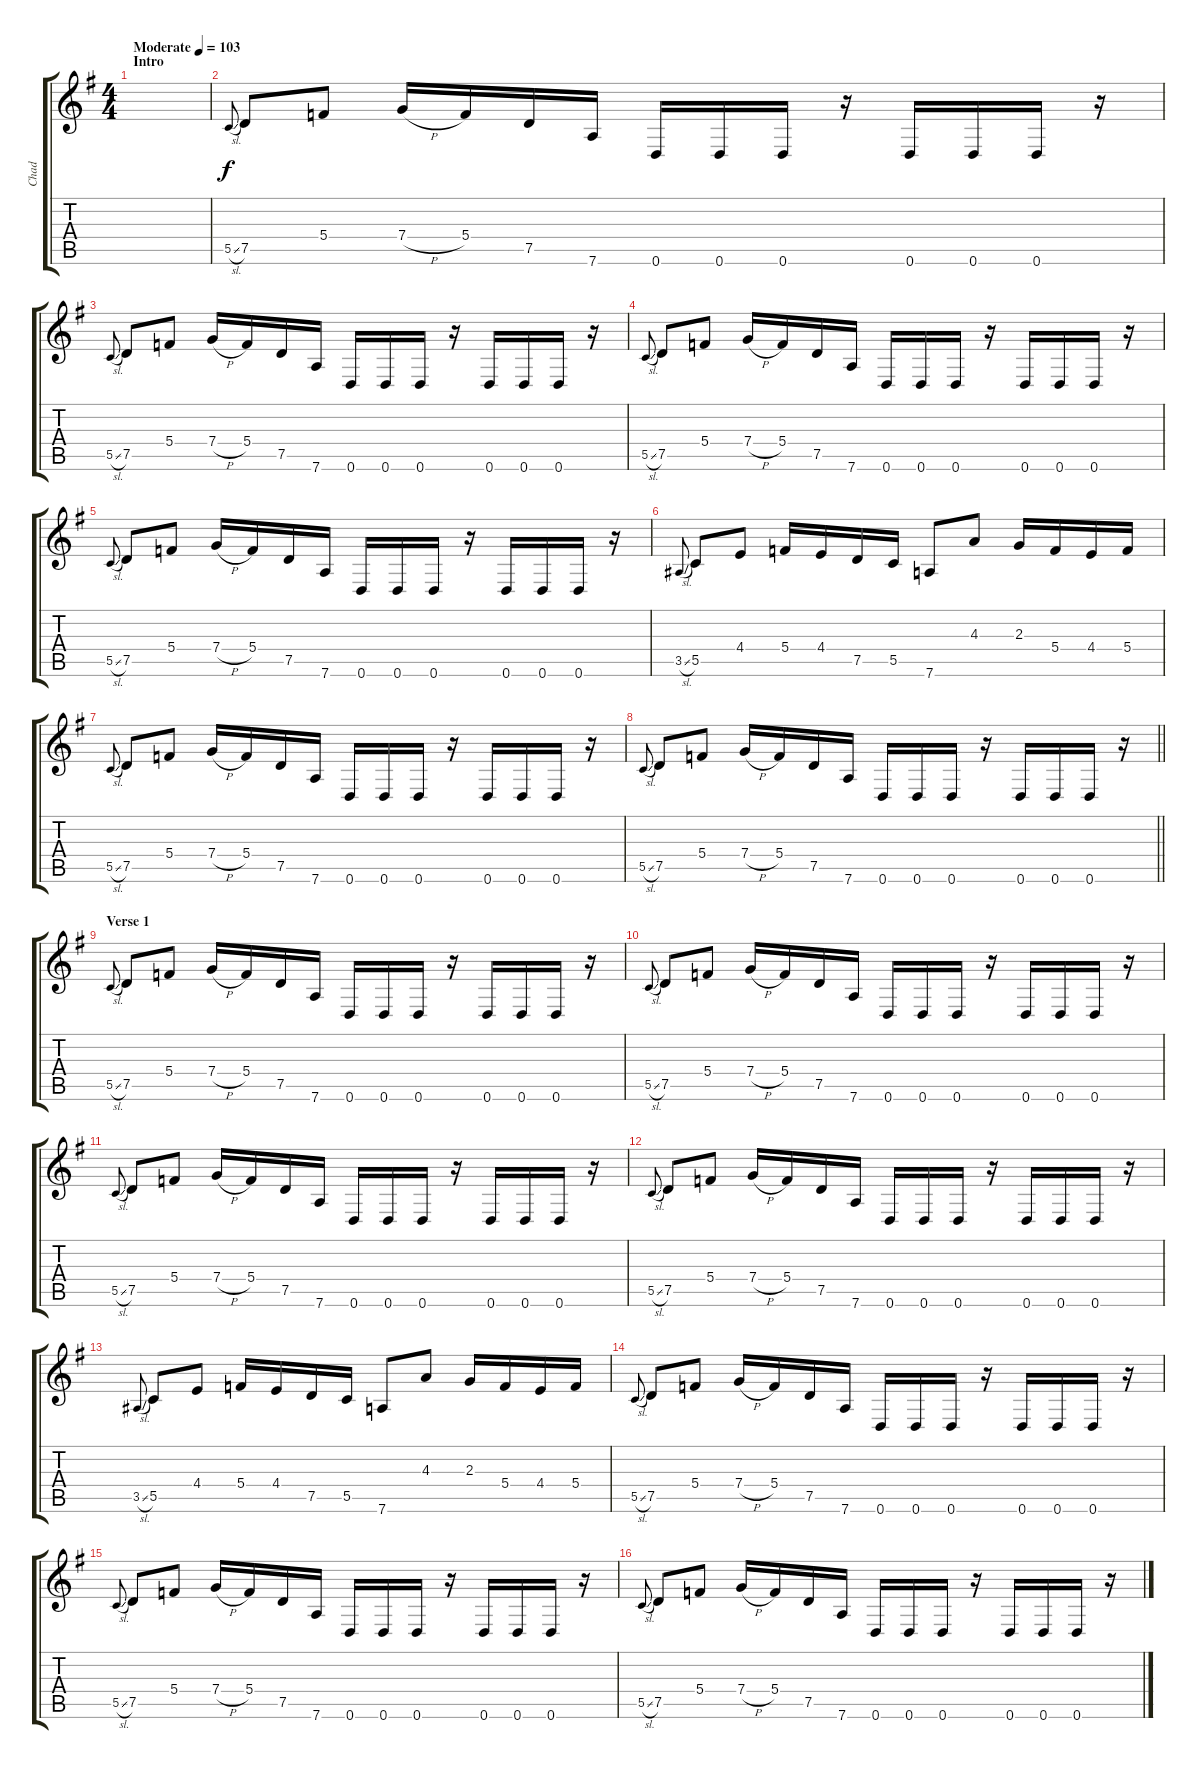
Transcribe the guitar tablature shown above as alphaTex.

\track ("Chad" "Chad") {instrument distortionguitar}
\staff {score tabs}
\tuning (D4 A3 F3 C3 G2 D2) {hide}
\ts (4 4)
\section ("" "Intro")
\tempo (103 "Moderate")
\clef g2
\ks g
|
5.5{sl}.8{gr onbeat} 7.5.8 5.4.8 7.4{h}.16 5.4.16 7.5.16 7.6.16 0.6.16 0.6.16 0.6.16 r.16 0.6.16 0.6.16 0.6.16 r.16 |
5.5{sl}.8{gr onbeat} 7.5.8 5.4.8 7.4{h}.16 5.4.16 7.5.16 7.6.16 0.6.16 0.6.16 0.6.16 r.16 0.6.16 0.6.16 0.6.16 r.16 |
5.5{sl}.8{gr onbeat} 7.5.8 5.4.8 7.4{h}.16 5.4.16 7.5.16 7.6.16 0.6.16 0.6.16 0.6.16 r.16 0.6.16 0.6.16 0.6.16 r.16 |
5.5{sl}.8{gr onbeat} 7.5.8 5.4.8 7.4{h}.16 5.4.16 7.5.16 7.6.16 0.6.16 0.6.16 0.6.16 r.16 0.6.16 0.6.16 0.6.16 r.16 |
3.5{sl}.8{gr onbeat} 5.5.8 4.4.8 5.4.16 4.4.16 7.5.16 5.5.16 7.6.8 4.3.8 2.3.16 5.4.16 4.4.16 5.4.16 |
5.5{sl}.8{gr onbeat} 7.5.8 5.4.8 7.4{h}.16 5.4.16 7.5.16 7.6.16 0.6.16 0.6.16 0.6.16 r.16 0.6.16 0.6.16 0.6.16 r.16 |
\barLineRight lightlight
5.5{sl}.8{gr onbeat} 7.5.8 5.4.8 7.4{h}.16 5.4.16 7.5.16 7.6.16 0.6.16 0.6.16 0.6.16 r.16 0.6.16 0.6.16 0.6.16 r.16 |
\section ("" "Verse 1")
5.5{sl}.8{gr onbeat} 7.5.8 5.4.8 7.4{h}.16 5.4.16 7.5.16 7.6.16 0.6.16 0.6.16 0.6.16 r.16 0.6.16 0.6.16 0.6.16 r.16 |
5.5{sl}.8{gr onbeat} 7.5.8 5.4.8 7.4{h}.16 5.4.16 7.5.16 7.6.16 0.6.16 0.6.16 0.6.16 r.16 0.6.16 0.6.16 0.6.16 r.16 |
5.5{sl}.8{gr onbeat} 7.5.8 5.4.8 7.4{h}.16 5.4.16 7.5.16 7.6.16 0.6.16 0.6.16 0.6.16 r.16 0.6.16 0.6.16 0.6.16 r.16 |
5.5{sl}.8{gr onbeat} 7.5.8 5.4.8 7.4{h}.16 5.4.16 7.5.16 7.6.16 0.6.16 0.6.16 0.6.16 r.16 0.6.16 0.6.16 0.6.16 r.16 |
3.5{sl}.8{gr onbeat} 5.5.8 4.4.8 5.4.16 4.4.16 7.5.16 5.5.16 7.6.8 4.3.8 2.3.16 5.4.16 4.4.16 5.4.16 |
5.5{sl}.8{gr onbeat} 7.5.8 5.4.8 7.4{h}.16 5.4.16 7.5.16 7.6.16 0.6.16 0.6.16 0.6.16 r.16 0.6.16 0.6.16 0.6.16 r.16 |
5.5{sl}.8{gr onbeat} 7.5.8 5.4.8 7.4{h}.16 5.4.16 7.5.16 7.6.16 0.6.16 0.6.16 0.6.16 r.16 0.6.16 0.6.16 0.6.16 r.16 |
5.5{sl}.8{gr onbeat} 7.5.8 5.4.8 7.4{h}.16 5.4.16 7.5.16 7.6.16 0.6.16 0.6.16 0.6.16 r.16 0.6.16 0.6.16 0.6.16 r.16
